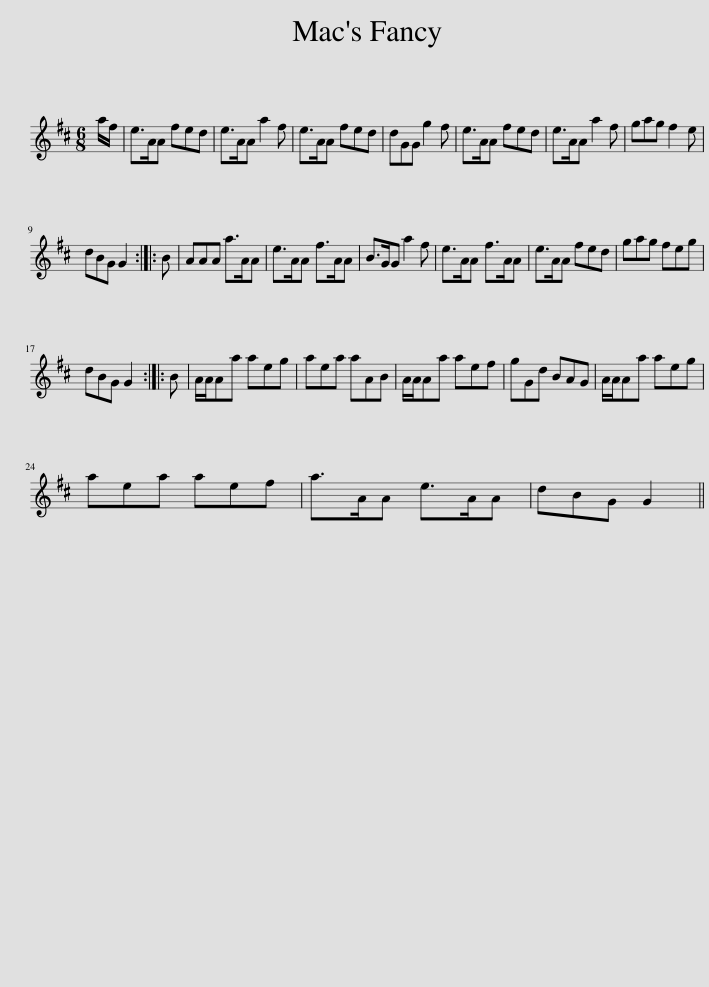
X:1
L:1/8
M:6/8
I:linebreak $
K:D
V:1 treble
V:1
 a/f/ | e>AA fed | e>AA a2 f | e>AA fed | dGG g2 f | %5
 e>AA fed | e>AA a2 f | gag f2 e |$ dBG G2 :: B | %10
 AAA a>AA | e>AA f>AA | B>GG a2 f | e>AA f>AA | e>AA fed | %15
 gag feg |$ dBG G2 :: B | A/A/Aa aeg | aea aAB | %20
 A/A/Aa aef | gGd BAG | A/A/Aa aeg |$ aea aef | a>AA e>AA | %25
 dBG G2 || %26
